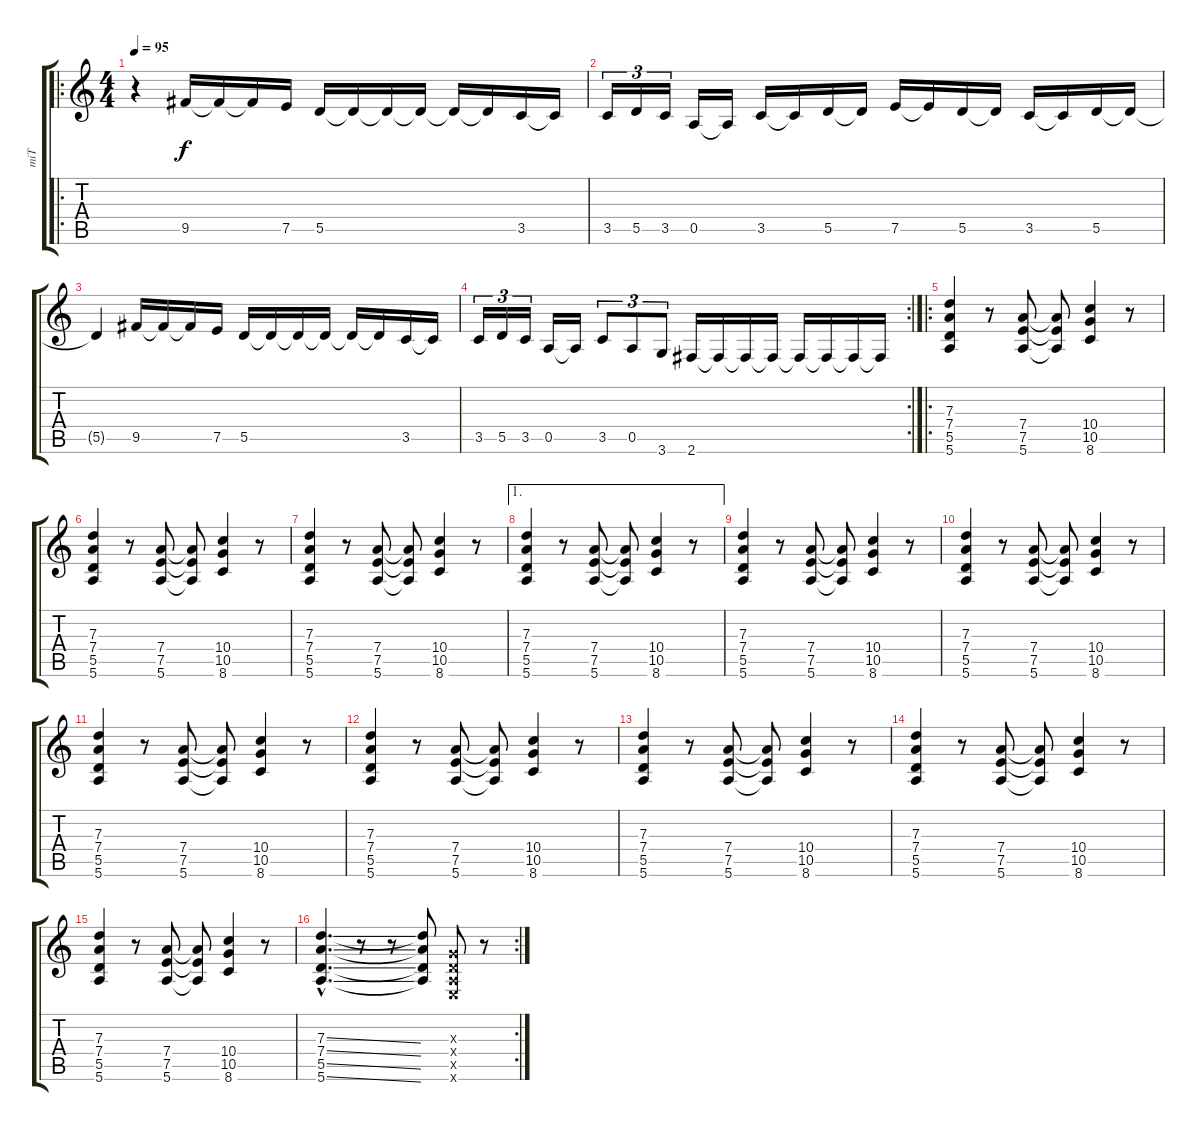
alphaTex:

\track ("miT" "miT") {instrument overdrivenguitar}
\staff {score tabs}
\tuning (E4 B3 G3 D3 A2 E2) {hide}
\ro
\ts (4 4)
\tempo 95
\clef g2
\ks c
r.4{dy f instrument overdrivenguitar} 9.5.16 9.5{t}.16 9.5{t}.16 7.5.16 5.5.16 5.5{t}.16 5.5{t}.16 5.5{t}.16 5.5{t}.16 5.5{t}.16 3.5.16 3.5{t}.16 |
3.5.16{tu (3 2)} 5.5.16{tu (3 2)} 3.5.16{tu (3 2)} 0.5.16 0.5{t}.16 3.5.16 3.5{t}.16 5.5.16 5.5{t}.16 7.5.16 7.5{t}.16 5.5.16 5.5{t}.16 3.5.16 3.5{t}.16 5.5.16 5.5{t}.16 |
5.5{t}.4 9.5.16 9.5{t}.16 9.5{t}.16 7.5.16 5.5.16 5.5{t}.16 5.5{t}.16 5.5{t}.16 5.5{t}.16 5.5{t}.16 3.5.16 3.5{t}.16 |
\rc 2
3.5.16{tu (3 2)} 5.5.16{tu (3 2)} 3.5.16{tu (3 2)} 0.5.16 0.5{t}.16 3.5.8{tu (3 2)} 0.5.8{tu (3 2)} 3.6.8{tu (3 2)} 2.6.16 2.6{t}.16 2.6{t}.16 2.6{t}.16 2.6{t}.16 2.6{t}.16 2.6{t}.16 2.6{t}.16 |
\ro
(7.3 7.4 5.5 5.6).4 r.8 (7.4 7.5 5.6).8 (7.4{t} 7.5{t} 5.6{t}).8 (10.4 10.5 8.6).4 r.8 |
(7.3 7.4 5.5 5.6).4 r.8 (7.4 7.5 5.6).8 (7.4{t} 7.5{t} 5.6{t}).8 (10.4 10.5 8.6).4 r.8 |
(7.3 7.4 5.5 5.6).4 r.8 (7.4 7.5 5.6).8 (7.4{t} 7.5{t} 5.6{t}).8 (10.4 10.5 8.6).4 r.8 |
\ae 1
(7.3 7.4 5.5 5.6).4 r.8 (7.4 7.5 5.6).8 (7.4{t} 7.5{t} 5.6{t}).8 (10.4 10.5 8.6).4 r.8 |
(7.3 7.4 5.5 5.6).4 r.8 (7.4 7.5 5.6).8 (7.4{t} 7.5{t} 5.6{t}).8 (10.4 10.5 8.6).4 r.8 |
(7.3 7.4 5.5 5.6).4 r.8 (7.4 7.5 5.6).8 (7.4{t} 7.5{t} 5.6{t}).8 (10.4 10.5 8.6).4 r.8 |
(7.3 7.4 5.5 5.6).4 r.8 (7.4 7.5 5.6).8 (7.4{t} 7.5{t} 5.6{t}).8 (10.4 10.5 8.6).4 r.8 |
(7.3 7.4 5.5 5.6).4 r.8 (7.4 7.5 5.6).8 (7.4{t} 7.5{t} 5.6{t}).8 (10.4 10.5 8.6).4 r.8 |
(7.3 7.4 5.5 5.6).4 r.8 (7.4 7.5 5.6).8 (7.4{t} 7.5{t} 5.6{t}).8 (10.4 10.5 8.6).4 r.8 |
(7.3 7.4 5.5 5.6).4 r.8 (7.4 7.5 5.6).8 (7.4{t} 7.5{t} 5.6{t}).8 (10.4 10.5 8.6).4 r.8 |
(7.3 7.4 5.5 5.6).4 r.8 (7.4 7.5 5.6).8 (7.4{t} 7.5{t} 5.6{t}).8 (10.4 10.5 8.6).4 r.8 |
\rc 2
(7.3{ss hac} 7.4{ss hac} 5.5{ss hac} 5.6{ss hac}).4{d} r.8 r.8 (7.3{t} 7.4{t} 5.5{t} 5.6{t}).8 (0.3{x} 0.4{x} 0.5{x} 0.6{x}).8 r.8
